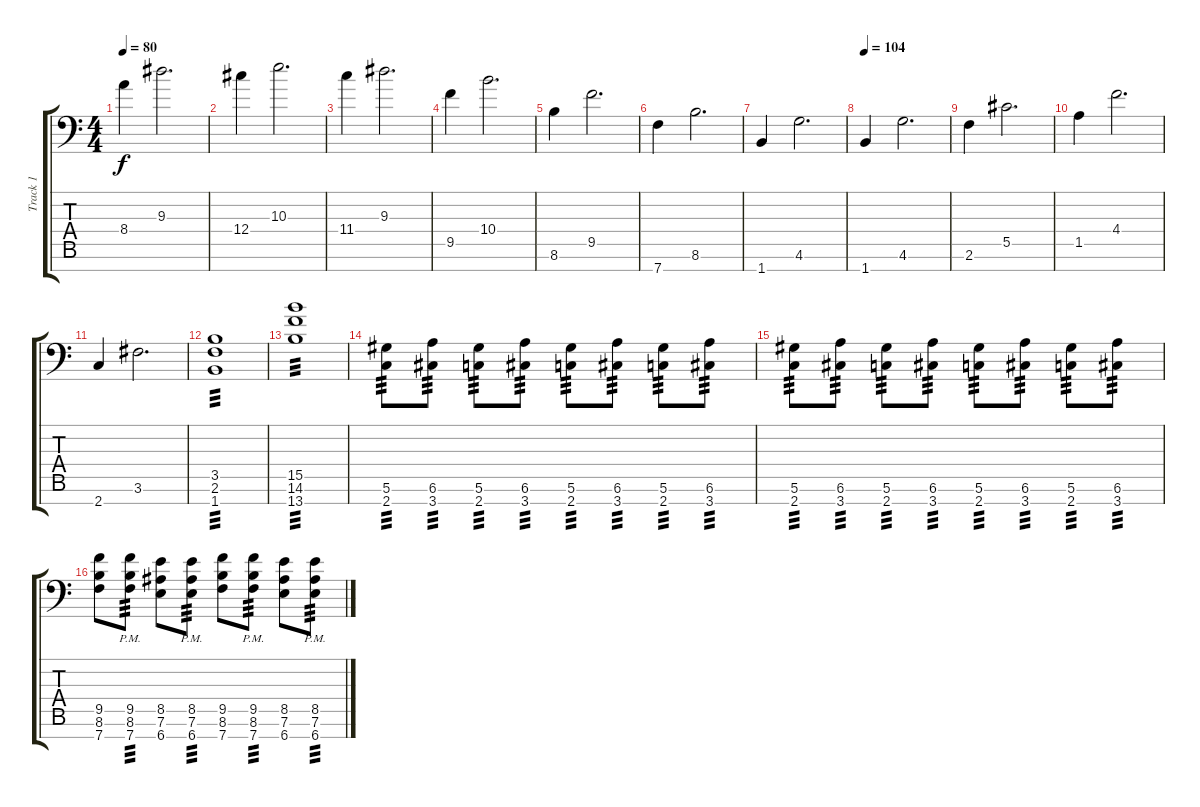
\track ("Track 1" "Track 1") {instrument distortionguitar}
\staff {score tabs}
\tuning (Eb4 Bb3 Gb3 Db3 Ab2 Eb2 Bb1) {hide}
\ts (4 4)
\tempo 80
\clef f4
\ks c
8.4.4{dy f} 9.3.2{d} |
12.4.4 10.3.2{d} |
11.4.4 9.3.2{d} |
9.5.4 10.4.2{d} |
8.6.4 9.5.2{d} |
7.7.4 8.6.2{d} |
1.7.4 4.6.2{d} |
\tempo 104
1.7.4{instrument distortionguitar} 4.6.2{d} |
2.6.4 5.5.2{d} |
1.5.4 4.4.2{d} |
2.7.4 3.6.2{d} |
(3.5 2.6 1.7).1{tp 3} |
(15.5 14.6 13.7).1{tp 3} |
(5.6 2.7).8{tp 3} (6.6 3.7).8{tp 3} (5.6 2.7).8{tp 3} (6.6 3.7).8{tp 3} (5.6 2.7).8{tp 3} (6.6 3.7).8{tp 3} (5.6 2.7).8{tp 3} (6.6 3.7).8{tp 3} |
(5.6 2.7).8{tp 3} (6.6 3.7).8{tp 3} (5.6 2.7).8{tp 3} (6.6 3.7).8{tp 3} (5.6 2.7).8{tp 3} (6.6 3.7).8{tp 3} (5.6 2.7).8{tp 3} (6.6 3.7).8{tp 3} |
(9.5 8.6 7.7).8 (9.5{pm} 8.6{pm} 7.7{pm}).8{tp 3} (8.5 7.6 6.7).8 (8.5{pm} 7.6{pm} 6.7{pm}).8{tp 3} (9.5 8.6 7.7).8 (9.5{pm} 8.6{pm} 7.7{pm}).8{tp 3} (8.5 7.6 6.7).8 (8.5{pm} 7.6{pm} 6.7{pm}).8{tp 3}
